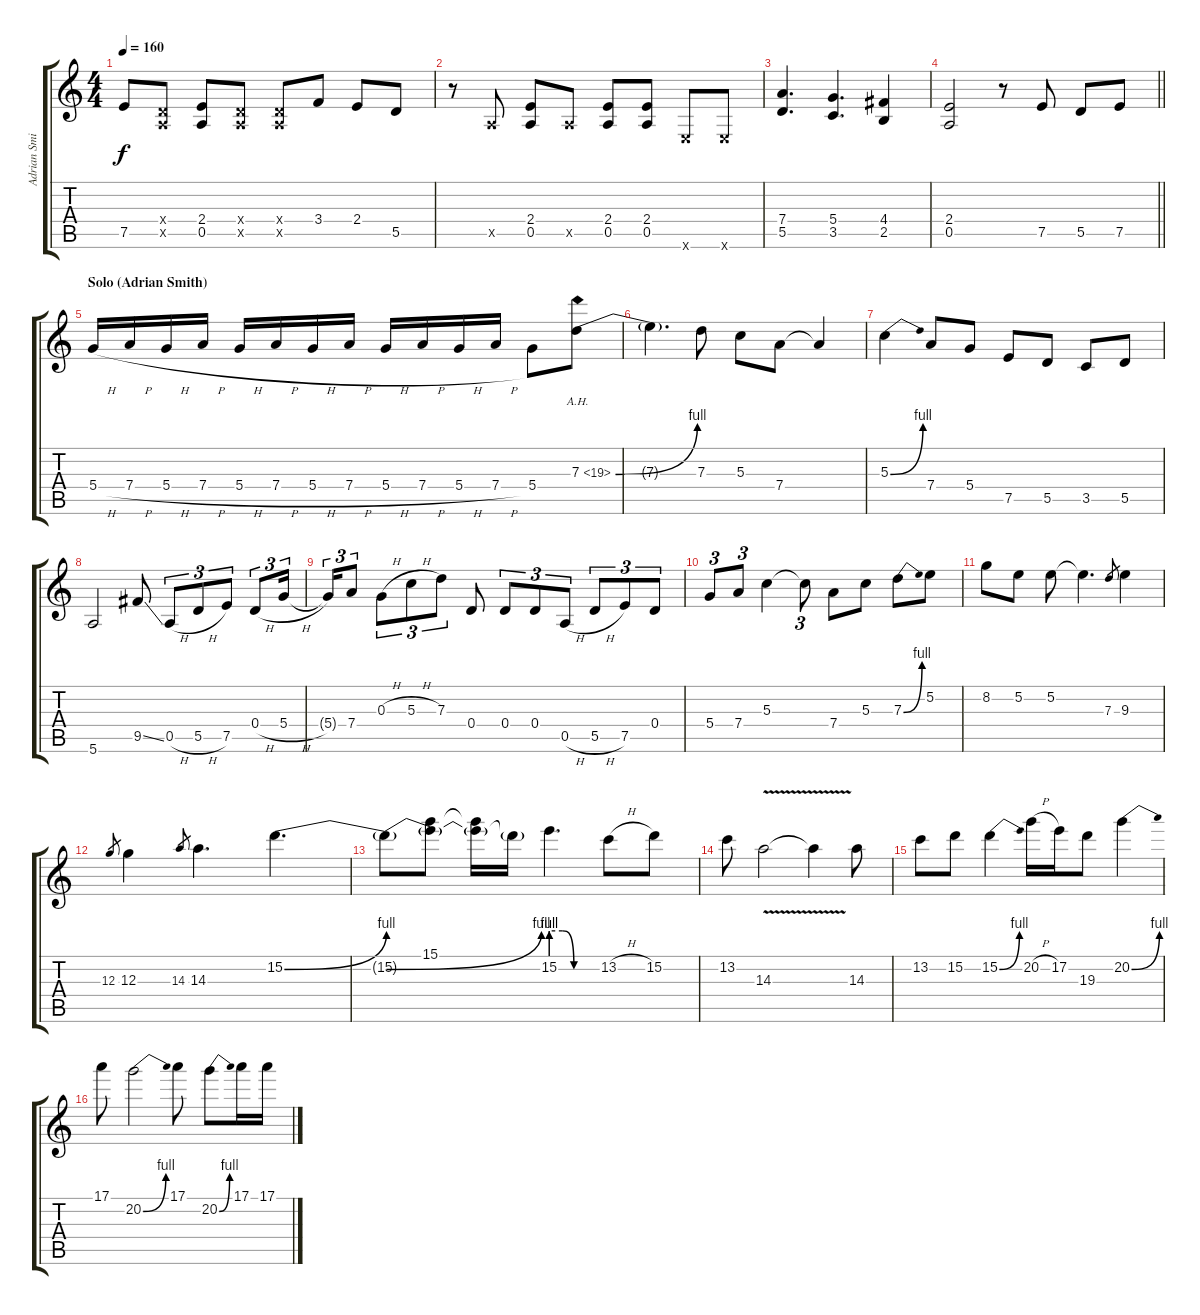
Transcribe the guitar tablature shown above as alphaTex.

\track ("Adrian Smith" "Adrian Smi") {instrument distortionguitar}
\staff {score tabs}
\tuning (E4 B3 G3 D3 A2 E2) {hide}
\ts (4 4)
\tempo 160
\clef g2
\ks c
7.5{t}.8{dy f} (0.4{x} 0.5{x}).8 (2.4 0.5).8 (0.4{x} 0.5{x}).8 (0.4{x} 0.5{x}).8 3.4.8 2.4.8 5.5.8 |
r.8 0.5{x}.8 (2.4 0.5).8 0.5{x}.8 (2.4 0.5).8 (2.4 0.5).8 0.6{x}.8 0.6{x}.8 |
(7.4 5.5).4{d} (5.4 3.5).4{d} (4.4 2.5).4 |
\barLineRight lightlight
(2.4 0.5).2 r.8 7.5.8 5.5.8 7.5.8 |
\section ("" "Solo (Adrian Smith)")
5.4{h}.16 7.4{h}.16 5.4{h}.16 7.4{h}.16 5.4{h}.16 7.4{h}.16 5.4{h}.16 7.4{h}.16 5.4{h}.16 7.4{h}.16 5.4{h}.16 7.4{h}.16 5.4.8 7.3{be (bend 0 0 60 4) ah 12}.8 |
7.3{t}.4{d} 7.3.8 5.3.8 7.4.8 7.4{t}.4 |
5.3{be (bend 0 0 60 4)}.4 7.4.8 5.4.8 7.5.8 5.5.8 3.5.8 5.5.8 |
5.6.2 9.5{ss}.8 0.5{h}.8{tu (3 2)} 5.5{h}.8{tu (3 2)} 7.5.8{tu (3 2)} 0.4{h}.8{tu (3 2)} 5.4{h}.16{tu (3 2)} |
5.4{t}.16{tu (3 2)} 7.4.8{tu (3 2)} 0.3{h}.8{tu (3 2)} 5.3{h}.8{tu (3 2)} 7.3.8{tu (3 2)} 0.4.8 0.4.8{tu (3 2)} 0.4.8{tu (3 2)} 0.5{h}.8{tu (3 2)} 5.5{h}.8{tu (3 2)} 7.5.8{tu (3 2)} 0.4.8{tu (3 2)} |
5.4.8{tu (3 2)} 7.4.8{tu (3 2)} 5.3.4 5.3{t}.8{tu (3 2)} 7.4.8 5.3.8 7.3{be (bend 0 0 60 4)}.8 5.2.8 |
8.2.8 5.2.8 5.2.8 5.2{t}.4{d} 7.3.8{gr} 9.3.4 |
12.3.8{gr} 12.3.4 14.3.8{gr} 14.3.4{d} 15.2{be (bend 0 0 60 4)}.4{d} |
15.2{be (bend 0 0 60 4) t}.8 (15.1 15.2{t}).8 (15.1{t} 15.2{t}).16 15.2{t}.16 15.2{be (custom 0 4 15 4 30 0 60 0)}.4{d} 13.2{h}.8 15.2.8 |
13.2.8 14.3{v}.2 14.3{v t}.4 14.3.8 |
13.2.8 15.2.8 15.2{be (bend 0 0 60 4)}.4 20.2{h}.16 17.2.16 19.3.8 20.2{be (bend 0 0 60 4)}.4 |
17.1.8 20.2{be (bend 0 0 60 4)}.2 17.1.8 20.2{be (bend 0 0 60 4)}.8 17.1.16 17.1.16
